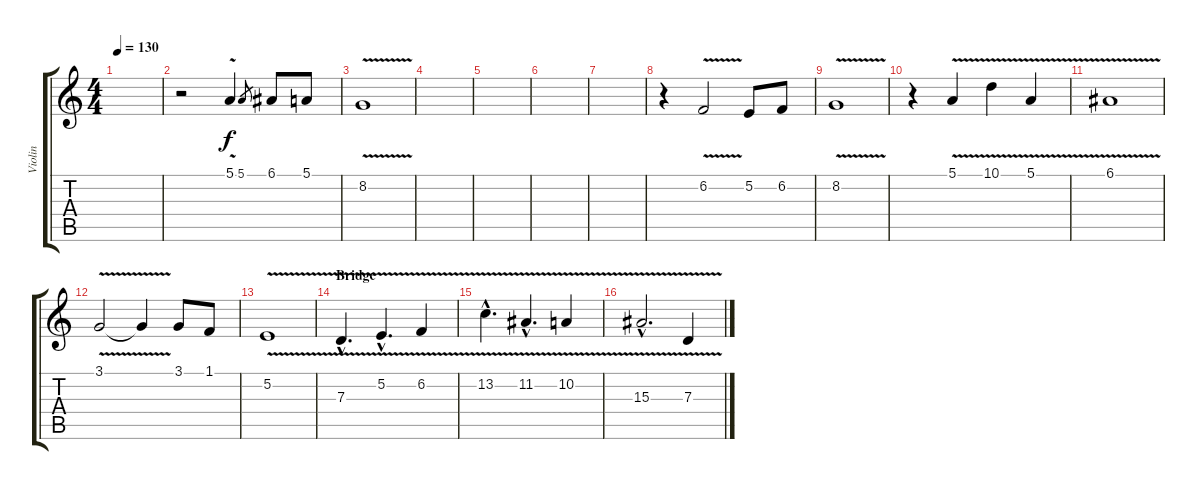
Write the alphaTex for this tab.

\track ("Violin" "Violin") {instrument violin}
\staff {score tabs}
\tuning (E4 B3 G3 D3 A2 E2) {hide}
\ts (4 4)
\tempo 130
\clef g2
\ks c
|
r.2 5.1{v}.4 5.1.8{gr} 6.1.8 5.1.8 |
8.2{v}.1 |
|
|
|
|
r.4 6.2{v}.2 5.2.8 6.2.8 |
8.2{v}.1 |
r.4 5.1{v}.4 10.1{v}.4 5.1{v}.4 |
6.1{v}.1 |
3.1{v}.2 3.1{t}.4 3.1.8 1.1.8 |
5.2{v}.1 |
\section ("" "Bridge")
7.3{v hac}.4{d} 5.2{v hac}.4{d} 6.2{v}.4 |
13.2{v hac}.4{d} 11.2{v hac}.4{d} 10.2{v}.4 |
15.3{v hac}.2{d} 7.3{v}.4
